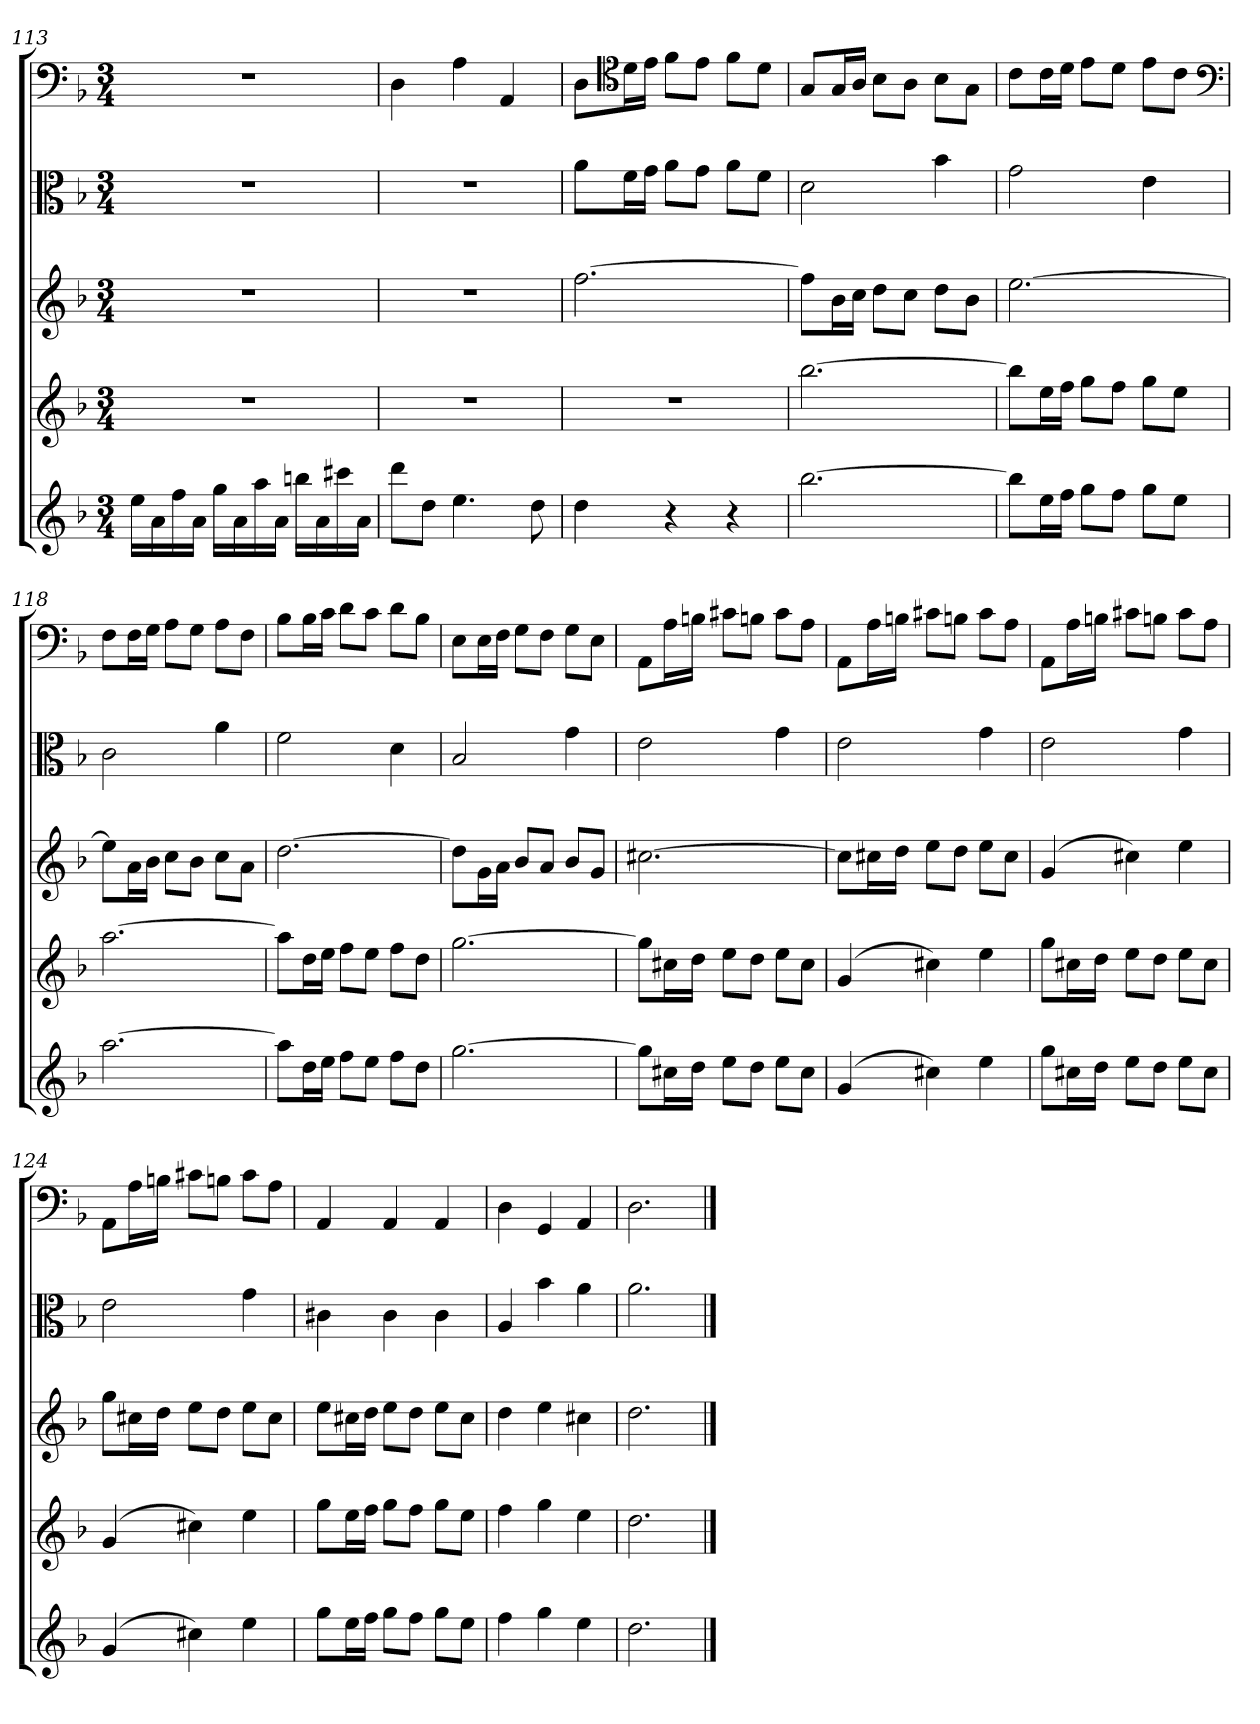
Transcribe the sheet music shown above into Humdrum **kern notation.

**kern	**kern	**kern	**kern	**kern
*part5	*part4	*part3	*part2	*part1
*staff5	*staff4	*staff3	*staff2	*staff1
*clefG2	*clefG2	*clefG2	*clefC3	*clefF4
*k[b-]	*k[b-]	*k[b-]	*k[b-]	*k[b-]
*d:	*d:	*d:	*d:	*d:
*M3/4	*M3/4	*M3/4	*M3/4	*M3/4
=113	=113	=113	=113	=113
16ee\LL	2.r	2.r	2.r	2.r
16a\	.	.	.	.
16ff\	.	.	.	.
16a\JJ	.	.	.	.
16gg\LL	.	.	.	.
16a\	.	.	.	.
16aa\	.	.	.	.
16a\JJ	.	.	.	.
16bbn\LL	.	.	.	.
16a\	.	.	.	.
16ccc#X\	.	.	.	.
16a\JJ	.	.	.	.
=114	=114	=114	=114	=114
8ddd\L	2.r	2.r	2.r	4D\
8dd\J	.	.	.	.
4.ee\	.	.	.	4A\
.	.	.	.	4AA/
8dd\	.	.	.	.
=115	=115	=115	=115	=115
4dd\	2.r	[2.ff\	8a\L	8D\L
*	*	*	*	*clefC4
.	.	.	16f\L	16d\L
.	.	.	16g\JJ	16e\JJ
4r	.	.	8a\L	8f\L
.	.	.	8g\J	8e\J
4r	.	.	8a\L	8f\L
.	.	.	8f\J	8d\J
=116	=116	=116	=116	=116
[2.bb-\	[2.bb-\	8ff\L]	2d\	8G/L
.	.	16b-\L	.	16G/L
.	.	16cc\JJ	.	16A/JJ
.	.	8dd\L	.	8B-\L
.	.	8cc\J	.	8A\J
.	.	8dd\L	4b-\	8B-\L
.	.	8b-\J	.	8G\J
=117	=117	=117	=117	=117
8bb-\L]	8bb-\L]	[2.ee\	2g\	8c\L
16ee\L	16ee\L	.	.	16c\L
16ff\JJ	16ff\JJ	.	.	16d\JJ
8gg\L	8gg\L	.	.	8e\L
8ff\J	8ff\J	.	.	8d\J
8gg\L	8gg\L	.	4e\	8e\L
8ee\J	8ee\J	.	.	8c\J
*	*	*	*	*clefF4
=118	=118	=118	=118	=118
[2.aa\	[2.aa\	8ee\L]	2c\	8F\L
.	.	16a\L	.	16F\L
.	.	16b-\JJ	.	16G\JJ
.	.	8cc\L	.	8A\L
.	.	8b-\J	.	8G\J
.	.	8cc\L	4a\	8A\L
.	.	8a\J	.	8F\J
=119	=119	=119	=119	=119
8aa\L]	8aa\L]	[2.dd\	2f\	8B-\L
16dd\L	16dd\L	.	.	16B-\L
16ee\JJ	16ee\JJ	.	.	16c\JJ
8ff\L	8ff\L	.	.	8d\L
8ee\J	8ee\J	.	.	8c\J
8ff\L	8ff\L	.	4d\	8d\L
8dd\J	8dd\J	.	.	8B-\J
=120	=120	=120	=120	=120
[2.gg\	[2.gg\	8dd\L]	2B-/	8E\L
.	.	16g\L	.	16E\L
.	.	16a\JJ	.	16F\JJ
.	.	8b-/L	.	8G\L
.	.	8a/J	.	8F\J
.	.	8b-/L	4g\	8G\L
.	.	8g/J	.	8E\J
=121	=121	=121	=121	=121
8gg\L]	8gg\L]	[2.cc#X\	2e\	8AA\L
16cc#X\L	16cc#X\L	.	.	16A\L
16dd\JJ	16dd\JJ	.	.	16Bn\JJ
8ee\L	8ee\L	.	.	8c#X\L
8dd\J	8dd\J	.	.	8Bn\J
8ee\L	8ee\L	.	4g\	8c#\L
8cc#\J	8cc#\J	.	.	8A\J
=122	=122	=122	=122	=122
(4g/	(4g/	8cc#\L]	2e\	8AA\L
.	.	16cc#X\L	.	16A\L
.	.	16dd\JJ	.	16Bn\JJ
4cc#X\)	4cc#X\)	8ee\L	.	8c#X\L
.	.	8dd\J	.	8Bn\J
4ee\	4ee\	8ee\L	4g\	8c#\L
.	.	8cc#\J	.	8A\J
=123	=123	=123	=123	=123
8gg\L	8gg\L	(4g/	2e\	8AA\L
16cc#X\L	16cc#X\L	.	.	16A\L
16dd\JJ	16dd\JJ	.	.	16Bn\JJ
8ee\L	8ee\L	4cc#X\)	.	8c#X\L
8dd\J	8dd\J	.	.	8Bn\J
8ee\L	8ee\L	4ee\	4g\	8c#\L
8cc#\J	8cc#\J	.	.	8A\J
=124	=124	=124	=124	=124
(4g/	(4g/	8gg\L	2e\	8AA\L
.	.	16cc#X\L	.	16A\L
.	.	16dd\JJ	.	16Bn\JJ
4cc#X\)	4cc#X\)	8ee\L	.	8c#X\L
.	.	8dd\J	.	8Bn\J
4ee\	4ee\	8ee\L	4g\	8c#\L
.	.	8cc#\J	.	8A\J
=125	=125	=125	=125	=125
8gg\L	8gg\L	8ee\L	4c#X\	4AA/
16ee\L	16ee\L	16cc#X\L	.	.
16ff\JJ	16ff\JJ	16dd\JJ	.	.
8gg\L	8gg\L	8ee\L	4c#\	4AA/
8ff\J	8ff\J	8dd\J	.	.
8gg\L	8gg\L	8ee\L	4c#\	4AA/
8ee\J	8ee\J	8cc#\J	.	.
=126	=126	=126	=126	=126
4ff\	4ff\	4dd\	4A/	4D\
4gg\	4gg\	4ee\	4b-\	4GG/
4ee\	4ee\	4cc#X\	4a\	4AA/
=127	=127	=127	=127	=127
2.dd\	2.dd\	2.dd\	2.a\	2.D\
==	==	==	==	==
*-	*-	*-	*-	*-
